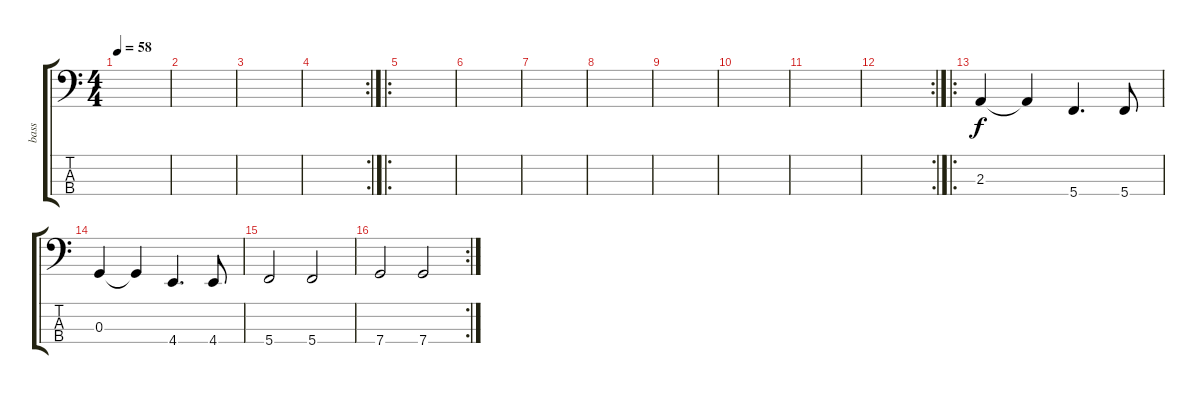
\track ("bass" "bass") {instrument electricbasspick}
\staff {score tabs}
\tuning (F2 C2 G1 C1) {hide}
\ts (4 4)
\tempo 58
\clef f4
\ks c
|
|
|
\rc 2
|
\ro
|
|
|
|
|
|
|
\rc 2
|
\ro
2.3.4 2.3{t}.4 5.4.4{d} 5.4.8 |
0.3.4 0.3{t}.4 4.4.4{d} 4.4.8 |
5.4.2 5.4.2 |
\rc 2
7.4.2 7.4.2
